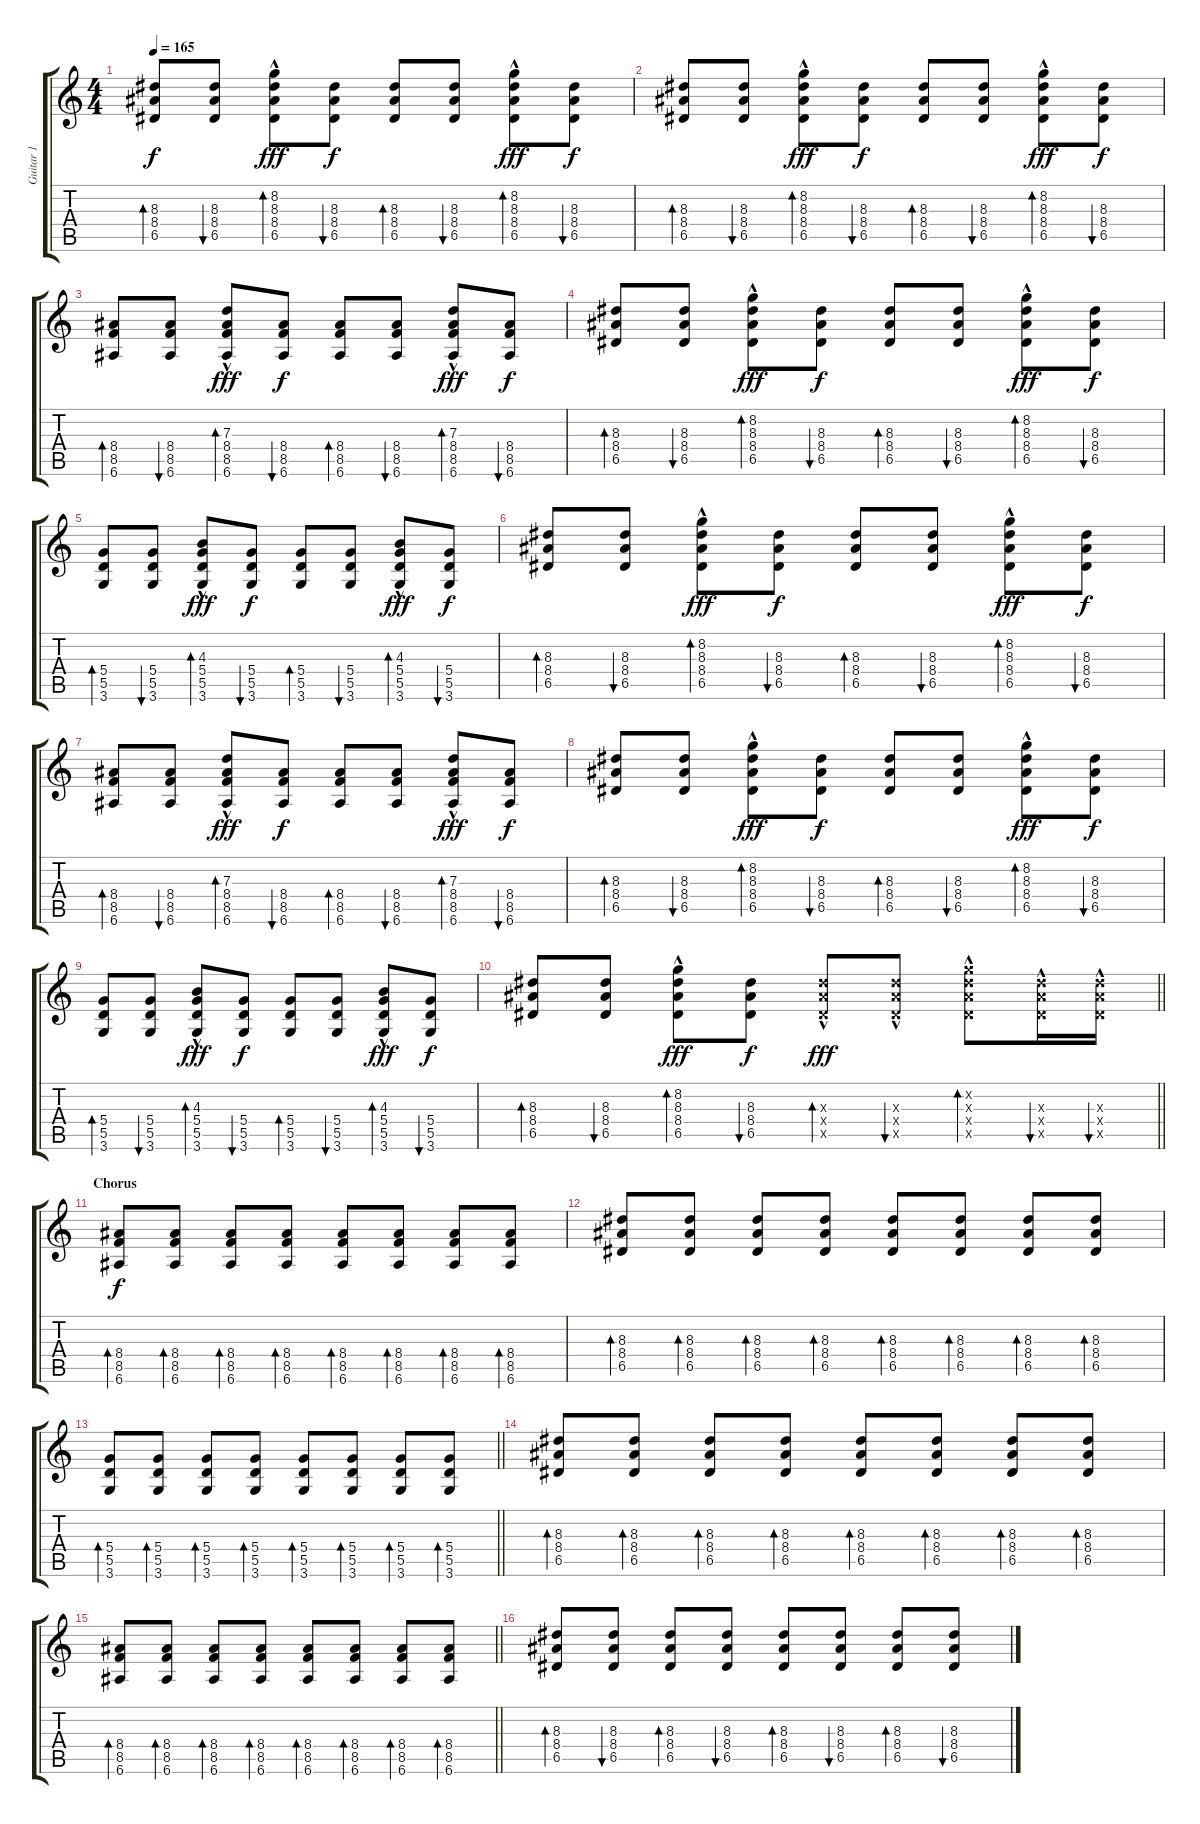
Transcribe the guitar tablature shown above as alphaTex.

\track ("Guitar 1" "Guitar 1") {instrument acousticguitarsteel}
\staff {score tabs}
\tuning (E4 B3 G3 D3 A2 E2) {hide}
\ts (4 4)
\tempo 165
\clef g2
\ks c
(8.3 8.4 6.5).8{bd 60 dy f} (8.3 8.4 6.5).8{bu 60} (8.2 8.3 8.4 6.5{hac}).8{bd 60 dy fff} (8.3 8.4 6.5).8{bu 60 dy f} (8.3 8.4 6.5).8{bd 60} (8.3 8.4 6.5).8{bu 60} (8.2 8.3 8.4 6.5{hac}).8{bd 60 dy fff} (8.3 8.4 6.5).8{bu 60 dy f} |
(8.3 8.4 6.5).8{bd 60} (8.3 8.4 6.5).8{bu 60} (8.2 8.3 8.4 6.5{hac}).8{bd 60 dy fff} (8.3 8.4 6.5).8{bu 60 dy f} (8.3 8.4 6.5).8{bd 60} (8.3 8.4 6.5).8{bu 60} (8.2 8.3 8.4 6.5{hac}).8{bd 60 dy fff} (8.3 8.4 6.5).8{bu 60 dy f} |
(8.4 8.5 6.6).8{bd 60} (8.4 8.5 6.6).8{bu 60} (7.3 8.4 8.5{hac} 6.6).8{bd 60 dy fff} (8.4 8.5 6.6).8{bu 60 dy f} (8.4 8.5 6.6).8{bd 60} (8.4 8.5 6.6).8{bu 60} (7.3 8.4 8.5{hac} 6.6).8{bd 60 dy fff} (8.4 8.5 6.6).8{bu 60 dy f} |
(8.3 8.4 6.5).8{bd 60} (8.3 8.4 6.5).8{bu 60} (8.2 8.3 8.4 6.5{hac}).8{bd 60 dy fff} (8.3 8.4 6.5).8{bu 60 dy f} (8.3 8.4 6.5).8{bd 60} (8.3 8.4 6.5).8{bu 60} (8.2 8.3 8.4 6.5{hac}).8{bd 60 dy fff} (8.3 8.4 6.5).8{bu 60 dy f} |
(5.4 5.5 3.6).8{bd 60} (5.4 5.5 3.6).8{bu 60} (4.3 5.4 5.5{hac} 3.6).8{bd 60 dy fff} (5.4 5.5 3.6).8{bu 60 dy f} (5.4 5.5 3.6).8{bd 60} (5.4 5.5 3.6).8{bu 60} (4.3 5.4 5.5{hac} 3.6).8{bd 60 dy fff} (5.4 5.5 3.6).8{bu 60 dy f} |
(8.3 8.4 6.5).8{bd 60} (8.3 8.4 6.5).8{bu 60} (8.2 8.3 8.4 6.5{hac}).8{bd 60 dy fff} (8.3 8.4 6.5).8{bu 60 dy f} (8.3 8.4 6.5).8{bd 60} (8.3 8.4 6.5).8{bu 60} (8.2 8.3 8.4 6.5{hac}).8{bd 60 dy fff} (8.3 8.4 6.5).8{bu 60 dy f} |
(8.4 8.5 6.6).8{bd 60} (8.4 8.5 6.6).8{bu 60} (7.3 8.4 8.5{hac} 6.6).8{bd 60 dy fff} (8.4 8.5 6.6).8{bu 60 dy f} (8.4 8.5 6.6).8{bd 60} (8.4 8.5 6.6).8{bu 60} (7.3 8.4 8.5{hac} 6.6).8{bd 60 dy fff} (8.4 8.5 6.6).8{bu 60 dy f} |
(8.3 8.4 6.5).8{bd 60} (8.3 8.4 6.5).8{bu 60} (8.2 8.3 8.4 6.5{hac}).8{bd 60 dy fff} (8.3 8.4 6.5).8{bu 60 dy f} (8.3 8.4 6.5).8{bd 60} (8.3 8.4 6.5).8{bu 60} (8.2 8.3 8.4 6.5{hac}).8{bd 60 dy fff} (8.3 8.4 6.5).8{bu 60 dy f} |
(5.4 5.5 3.6).8{bd 60} (5.4 5.5 3.6).8{bu 60} (4.3 5.4 5.5{hac} 3.6).8{bd 60 dy fff} (5.4 5.5 3.6).8{bu 60 dy f} (5.4 5.5 3.6).8{bd 60} (5.4 5.5 3.6).8{bu 60} (4.3 5.4{hac} 5.5 3.6).8{bd 60 dy fff} (5.4 5.5 3.6).8{bu 60 dy f} |
\barLineRight lightlight
(8.3 8.4 6.5).8{bd 60} (8.3 8.4 6.5).8{bu 60} (8.2 8.3 8.4 6.5{hac}).8{bd 60 dy fff} (8.3 8.4 6.5).8{bu 60 dy f} (8.3{x} 8.4{hac x} 6.5{x}).8{bd 60 dy fff} (8.3{x} 8.4{hac x} 6.5{x}).8{bu 60} (8.2{x} 8.3{hac x} 8.4{x} 6.5{x}).8{bd 60} (8.3{hac x} 8.4{x} 6.5{x}).16{bu 60} (8.3{hac x} 8.4{x} 6.5{x}).16{bu 60} |
\section ("" "Chorus")
(8.4 8.5 6.6).8{bd 60 dy f} (8.4 8.5 6.6).8{bd 60} (8.4 8.5 6.6).8{bd 60} (8.4 8.5 6.6).8{bd 60} (8.4 8.5 6.6).8{bd 60} (8.4 8.5 6.6).8{bd 60} (8.4 8.5 6.6).8{bd 60} (8.4 8.5 6.6).8{bd 60} |
(8.3 8.4 6.5).8{bd 60} (8.3 8.4 6.5).8{bd 60} (8.3 8.4 6.5).8{bd 60} (8.3 8.4 6.5).8{bd 60} (8.3 8.4 6.5).8{bd 60} (8.3 8.4 6.5).8{bd 60} (8.3 8.4 6.5).8{bd 60} (8.3 8.4 6.5).8{bd 60} |
\barLineRight lightlight
(5.4 5.5 3.6).8{bd 60} (5.4 5.5 3.6).8{bd 60} (5.4 5.5 3.6).8{bd 60} (5.4 5.5 3.6).8{bd 60} (5.4 5.5 3.6).8{bd 60} (5.4 5.5 3.6).8{bd 60} (5.4 5.5 3.6).8{bd 60} (5.4 5.5 3.6).8{bd 60} |
(8.3 8.4 6.5).8{bd 60} (8.3 8.4 6.5).8{bd 60} (8.3 8.4 6.5).8{bd 60} (8.3 8.4 6.5).8{bd 60} (8.3 8.4 6.5).8{bd 60} (8.3 8.4 6.5).8{bd 60} (8.3 8.4 6.5).8{bd 60} (8.3 8.4 6.5).8{bd 60} |
\barLineRight lightlight
(8.4 8.5 6.6).8{bd 60} (8.4 8.5 6.6).8{bd 60} (8.4 8.5 6.6).8{bd 60} (8.4 8.5 6.6).8{bd 60} (8.4 8.5 6.6).8{bd 60} (8.4 8.5 6.6).8{bd 60} (8.4 8.5 6.6).8{bd 60} (8.4 8.5 6.6).8{bd 60} |
(8.3 8.4 6.5).8{bd 60} (8.3 8.4 6.5).8{bu 60} (8.3 8.4 6.5).8{bd 60} (8.3 8.4 6.5).8{bu 60} (8.3 8.4 6.5).8{bd 60} (8.3 8.4 6.5).8{bu 60} (8.3 8.4 6.5).8{bd 60} (8.3 8.4 6.5).8{bu 60}
